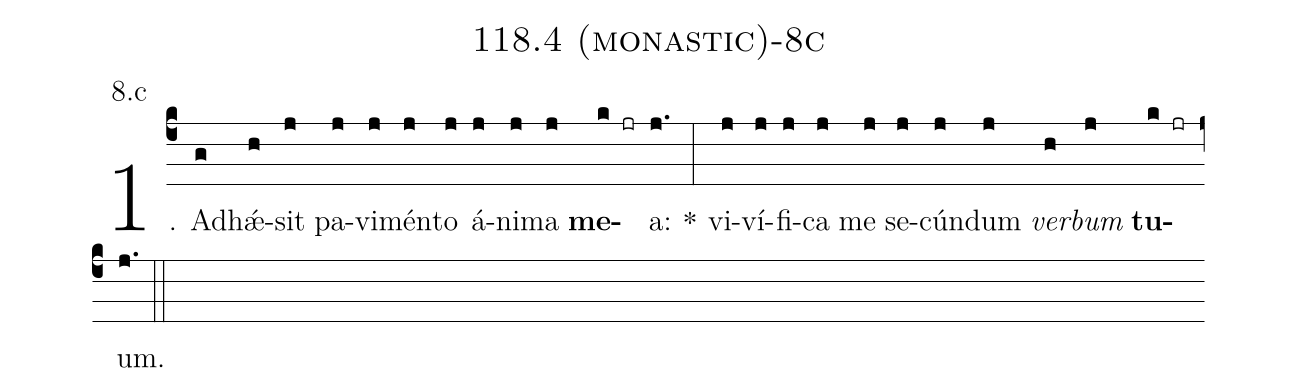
name: 118.4 (monastic)-8c;
annotation: 8.c;
%%
(c4)1. Ad(g)hǽ(h)sit(j) pa(j)vi(j)mén(j)to(j) á(j)ni(j)ma(j) <b>me</b>(k jr)a:(j.) *(:) vi(j)ví(j)fi(j)ca(j) me(j) se(j)cún(j)dum(j) <i>ver</i>(h)<i>bum</i>(j) <b>tu</b>(k jr)um.(j.) (::)
